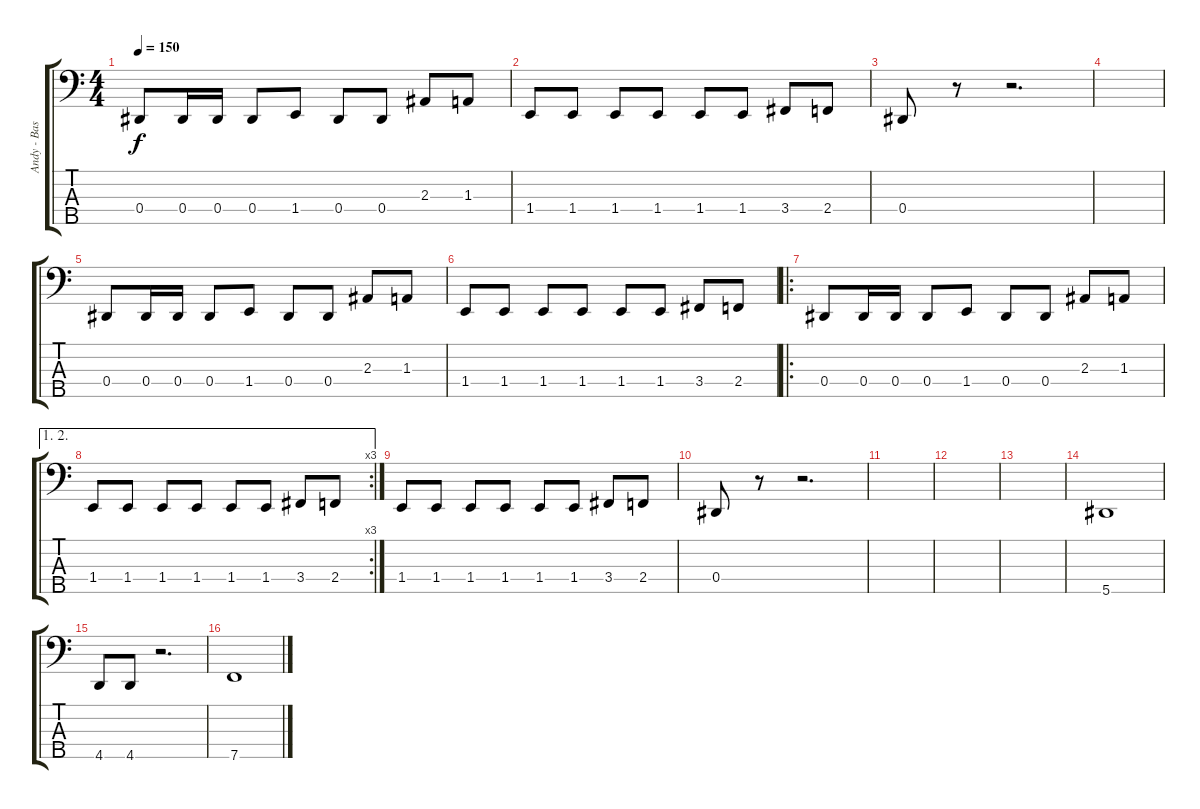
\track ("Andy - Bass" "Andy - Bas") {instrument electricbassfinger}
\staff {score tabs}
\tuning (Gb2 Db2 Ab1 Eb1 Bb0) {hide}
\ts (4 4)
\tempo 150
\clef f4
\ks c
0.4.8{dy f} 0.4.16 0.4.16 0.4.8 1.4.8 0.4.8 0.4.8 2.3.8 1.3.8 |
1.4.8 1.4.8 1.4.8 1.4.8 1.4.8 1.4.8 3.4.8 2.4.8 |
0.4.8 r.8 r.2{d} |
|
0.4.8 0.4.16 0.4.16 0.4.8 1.4.8 0.4.8 0.4.8 2.3.8 1.3.8 |
1.4.8 1.4.8 1.4.8 1.4.8 1.4.8 1.4.8 3.4.8 2.4.8 |
\ro
0.4.8 0.4.16 0.4.16 0.4.8 1.4.8 0.4.8 0.4.8 2.3.8 1.3.8 |
\ae (1 2)
\rc 3
1.4.8 1.4.8 1.4.8 1.4.8 1.4.8 1.4.8 3.4.8 2.4.8 |
1.4.8 1.4.8 1.4.8 1.4.8 1.4.8 1.4.8 3.4.8 2.4.8 |
0.4.8 r.8 r.2{d} |
|
|
|
5.5.1 |
4.5.8 4.5.8 r.2{d} |
7.5.1
